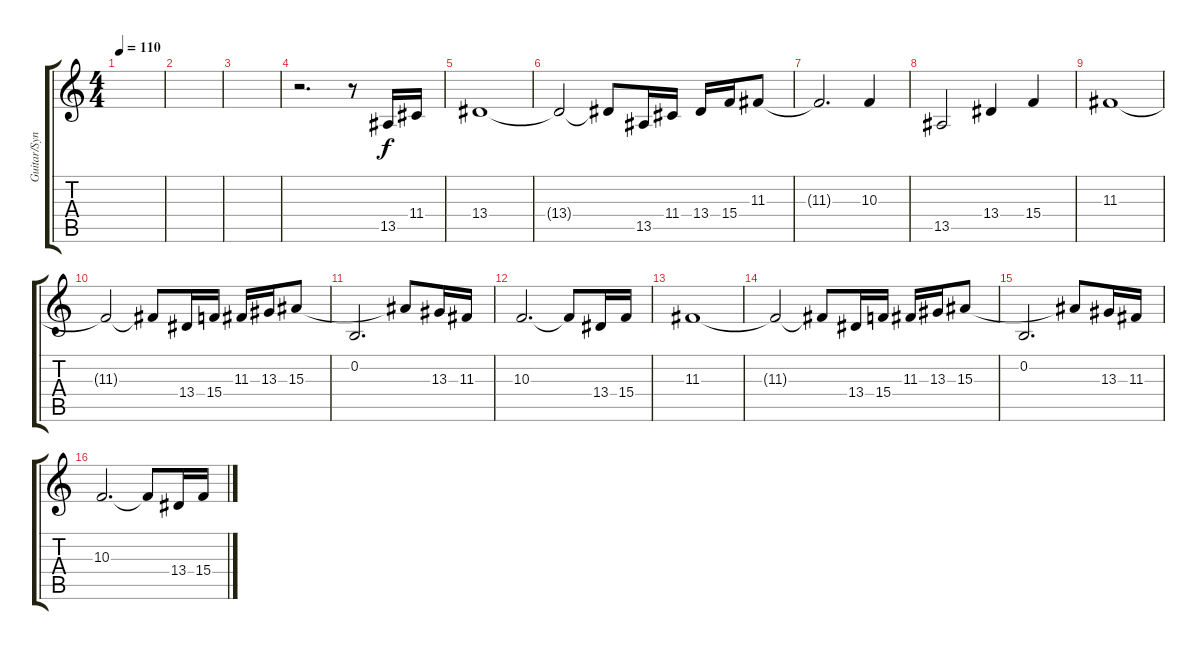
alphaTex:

\track ("Guitar/Synth Overdubs" "Guitar/Syn") {instrument stringensemble1}
\staff {score tabs}
\tuning (E4 B3 G3 D3 A2 E2) {hide}
\ts (4 4)
\tempo 110
\clef g2
\ks c
|
|
|
r.2{d} r.8 13.5.16 11.4.16 |
13.4.1 |
13.4{t}.2 13.4{t}.8 13.5.16 11.4.16 13.4.16 15.4.16 11.3.8 |
11.3{t}.2{d} 10.3.4 |
13.5.2 13.4.4 15.4.4 |
11.3.1 |
11.3{t}.2 11.3{t}.8 13.4.16 15.4.16 11.3.16 13.3.16 15.3.8 |
0.2.2{d} 15.3{t}.8 13.3.16 11.3.16 |
10.3.2{d} 10.3{t}.8 13.4.16 15.4.16 |
11.3.1 |
11.3{t}.2 11.3{t}.8 13.4.16 15.4.16 11.3.16 13.3.16 15.3.8 |
0.2.2{d} 15.3{t}.8 13.3.16 11.3.16 |
10.3.2{d} 10.3{t}.8 13.4.16 15.4.16
